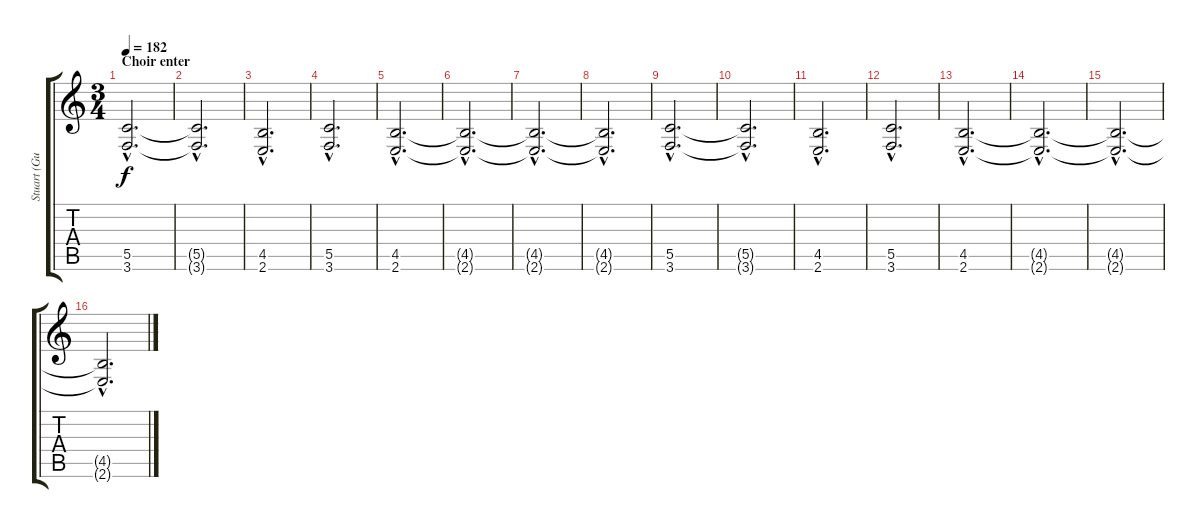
\track ("Stuart (Guitar)" "Stuart (Gu") {instrument distortionguitar}
\staff {score tabs}
\tuning (D4 A3 F3 C3 G2 D2) {hide}
\ts (3 4)
\section ("" "Choir enter")
\tempo 182
\clef g2
\ks c
(5.5{hac} 3.6{hac}).2{d dy f} |
(5.5{hac t} 3.6{hac t}).2{d} |
(4.5{hac} 2.6{hac}).2{d} |
(5.5{hac} 3.6{hac}).2{d} |
(4.5{hac} 2.6{hac}).2{d} |
(4.5{hac t} 2.6{hac t}).2{d} |
(4.5{hac t} 2.6{hac t}).2{d} |
(4.5{hac t} 2.6{hac t}).2{d} |
(5.5{hac} 3.6{hac}).2{d} |
(5.5{hac t} 3.6{hac t}).2{d} |
(4.5{hac} 2.6{hac}).2{d} |
(5.5{hac} 3.6{hac}).2{d} |
(4.5{hac} 2.6{hac}).2{d} |
(4.5{hac t} 2.6{hac t}).2{d} |
(4.5{hac t} 2.6{hac t}).2{d} |
(4.5{hac t} 2.6{hac t}).2{d}
